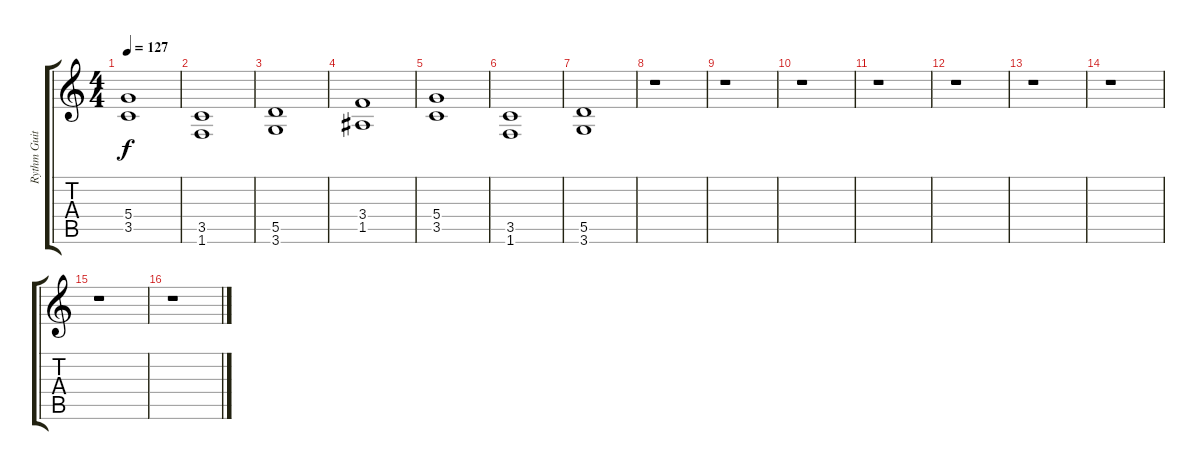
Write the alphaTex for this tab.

\track ("Rythm Guitar" "Rythm Guit") {instrument distortionguitar}
\staff {score tabs}
\tuning (E4 B3 G3 D3 A2 E2) {hide}
\ts (4 4)
\tempo 127
\clef g2
\ks c
(5.4 3.5).1{dy f} |
(3.5 1.6).1 |
(5.5 3.6).1 |
(3.4 1.5).1 |
(5.4 3.5).1 |
(3.5 1.6).1 |
(5.5 3.6).1 |
r.1 |
r.1 |
r.1 |
r.1 |
r.1 |
r.1 |
r.1 |
r.1 |
r.1
